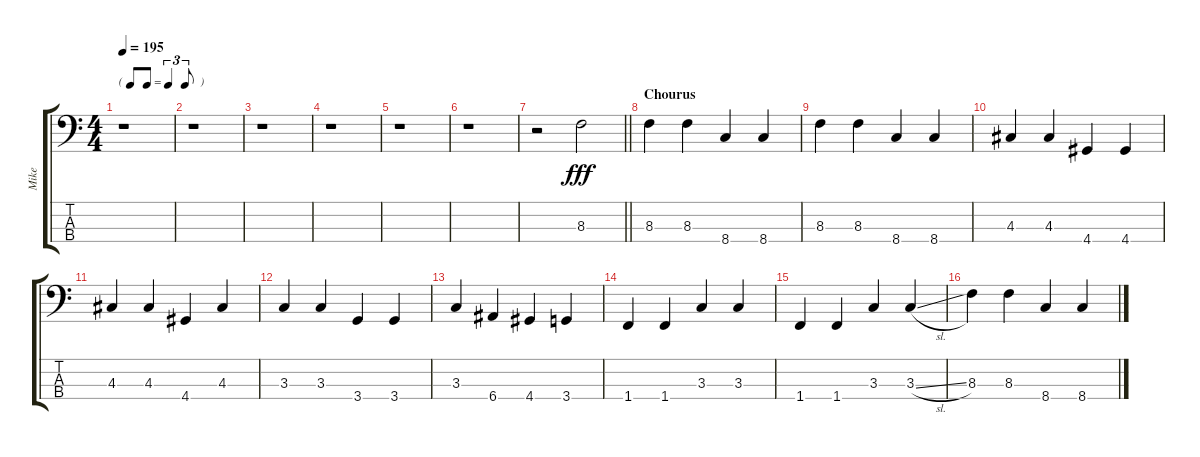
\track ("Mike" "Mike") {instrument electricbasspick}
\staff {score tabs}
\tuning (G2 D2 A1 E1) {hide}
\ts (4 4)
\tf triplet8th
\tempo 195
\clef f4
\ks c
r.1{dy fff} |
r.1 |
r.1 |
r.1 |
r.1 |
r.1 |
\barLineRight lightlight
r.2 8.3.2 |
\section ("" "Chourus")
8.3.4 8.3.4 8.4.4 8.4.4 |
8.3.4 8.3.4 8.4.4 8.4.4 |
4.3.4 4.3.4 4.4.4 4.4.4 |
4.3.4 4.3.4 4.4.4 4.3.4 |
3.3.4 3.3.4 3.4.4 3.4.4 |
3.3.4 6.4.4 4.4.4 3.4.4 |
1.4.4 1.4.4 3.3.4 3.3.4 |
1.4.4 1.4.4 3.3.4 3.3{sl}.4 |
8.3.4 8.3.4 8.4.4 8.4.4
